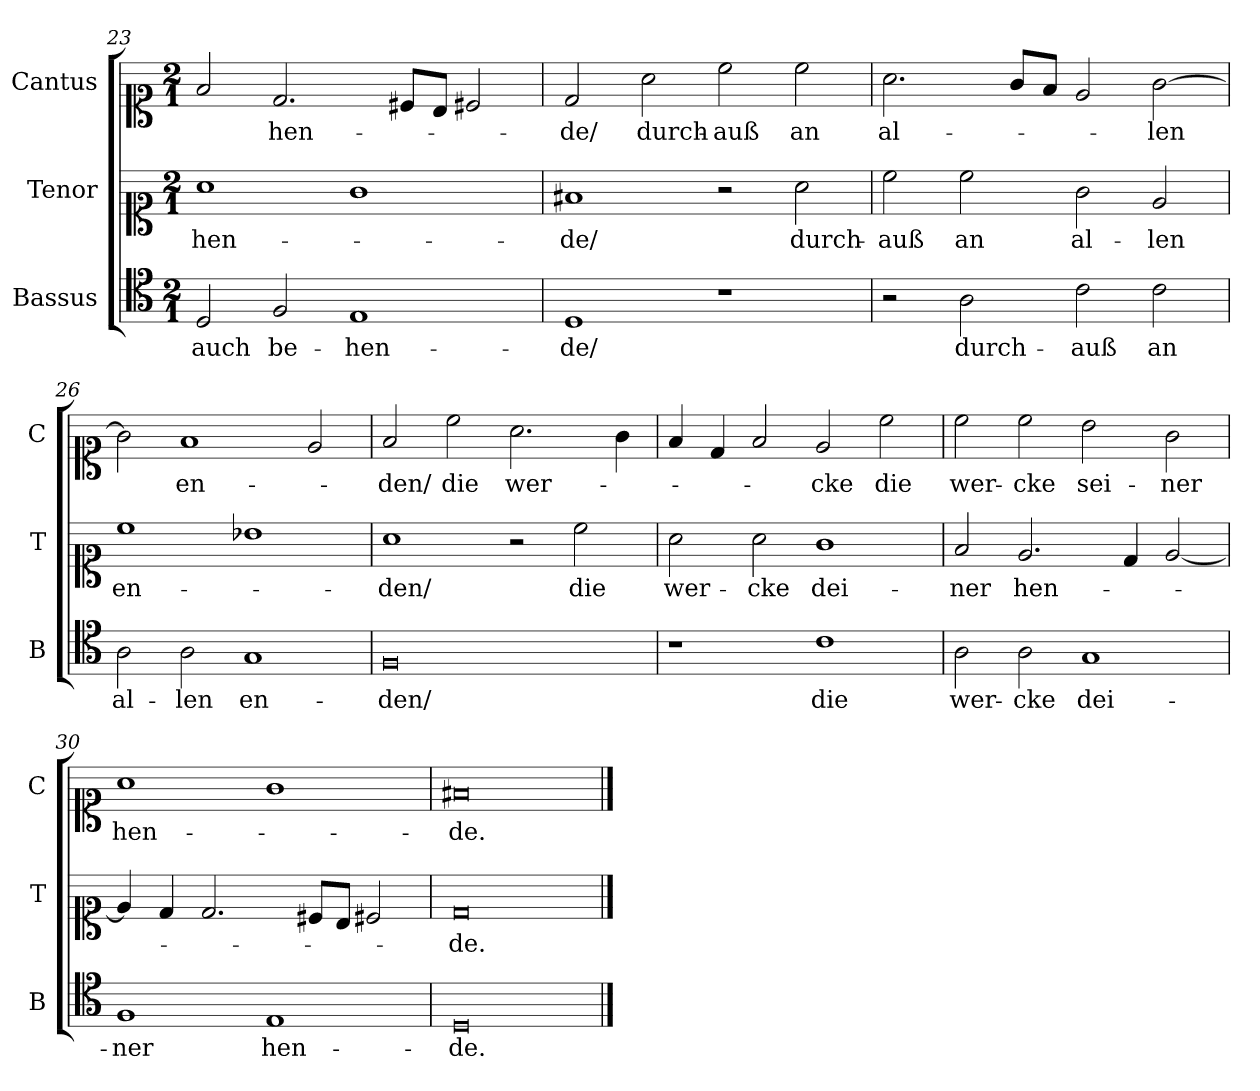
**kern	**text	**kern	**text	**kern	**text
*part3	*part3	*part2	*part2	*part1	*part1
*staff3	*staff3	*staff2	*staff2	*staff1	*staff1
*I"Bassus	*	*I"Tenor	*	*I"Cantus	*
*I'B	*	*I'T	*	*I'C	*
*clefC4	*	*clefC1	*	*clefC1	*
*k[]	*	*k[]	*	*k[]	*
*D:dor	*	*D:dor	*	*D:dor	*
*M2/1	*	*M2/1	*	*M2/1	*
=23	=23	=23	=23	=23	=23
!	!LO:LY:i	!	!LO:LY:i	!	!
2D	auch	1a	-hen-	2f	.
!	!LO:LY:i	!	!	!	!
2F	be-	.	.	2.d	-hen-
!	!LO:LY:i	!	!	!	!
1E	-hen-	1g	.	.	.
.	.	.	.	8c#X/L	.
.	.	.	.	8B/J	.
.	.	.	.	2c#X	.
=24	=24	=24	=24	=24	=24
!	!LO:LY:i	!	!LO:LY:i	!	!
1D	-de/	1f#X	-de/	2d	-de/
.	.	.	.	2a	durch-
1r	.	2r	.	2cc	-auß
.	.	2a	durch-	2cc	an
=25	=25	=25	=25	=25	=25
2r	.	2cc	-auß	2.a	al-
2A	durch-	2cc	an	.	.
.	.	.	.	8g/L	.
.	.	.	.	8f/J	.
2c	-auß	2g	al-	2e	.
2c	an	2e	-len	[2g	-len
=26	=26	=26	=26	=26	=26
2A	al-	1cc	en-	2g]	.
2A	-len	.	.	1f	en-
1G	en-	1b-X	.	.	.
.	.	.	.	2e	.
=27	=27	=27	=27	=27	=27
0F	-den/	1a	-den/	2f	-den/
.	.	.	.	2cc	die
.	.	2r	.	2.a	wer-
.	.	2cc	die	.	.
.	.	.	.	4g	.
=28	=28	=28	=28	=28	=28
1r	.	2a	wer-	4f	.
.	.	.	.	4d	.
.	.	2a	-cke	2f	.
1c	die	1g	dei-	2e	-cke
!	!	!	!	!	!LO:LY:i
.	.	.	.	2cc	die
=29	=29	=29	=29	=29	=29
!	!	!	!	!	!LO:LY:i
2A	wer-	2f	-ner	2cc	wer-
!	!	!	!	!	!LO:LY:i
2A	-cke	2.e	hen-	2cc	-cke
1G	dei-	.	.	2b	sei-
.	.	4d	.	.	.
.	.	[2e	.	2g	-ner
=30	=30	=30	=30	=30	=30
1F	-ner	4e]	.	1a	hen-
.	.	4d	.	.	.
.	.	2.d	.	.	.
1E	hen-	.	.	1g	.
.	.	8c#X/L	.	.	.
.	.	8B/J	.	.	.
.	.	2c#X	.	.	.
=31	=31	=31	=31	=31	=31
0D	-de.	0d	-de.	0f#X	-de.
==	==	==	==	==	==
*-	*-	*-	*-	*-	*-
